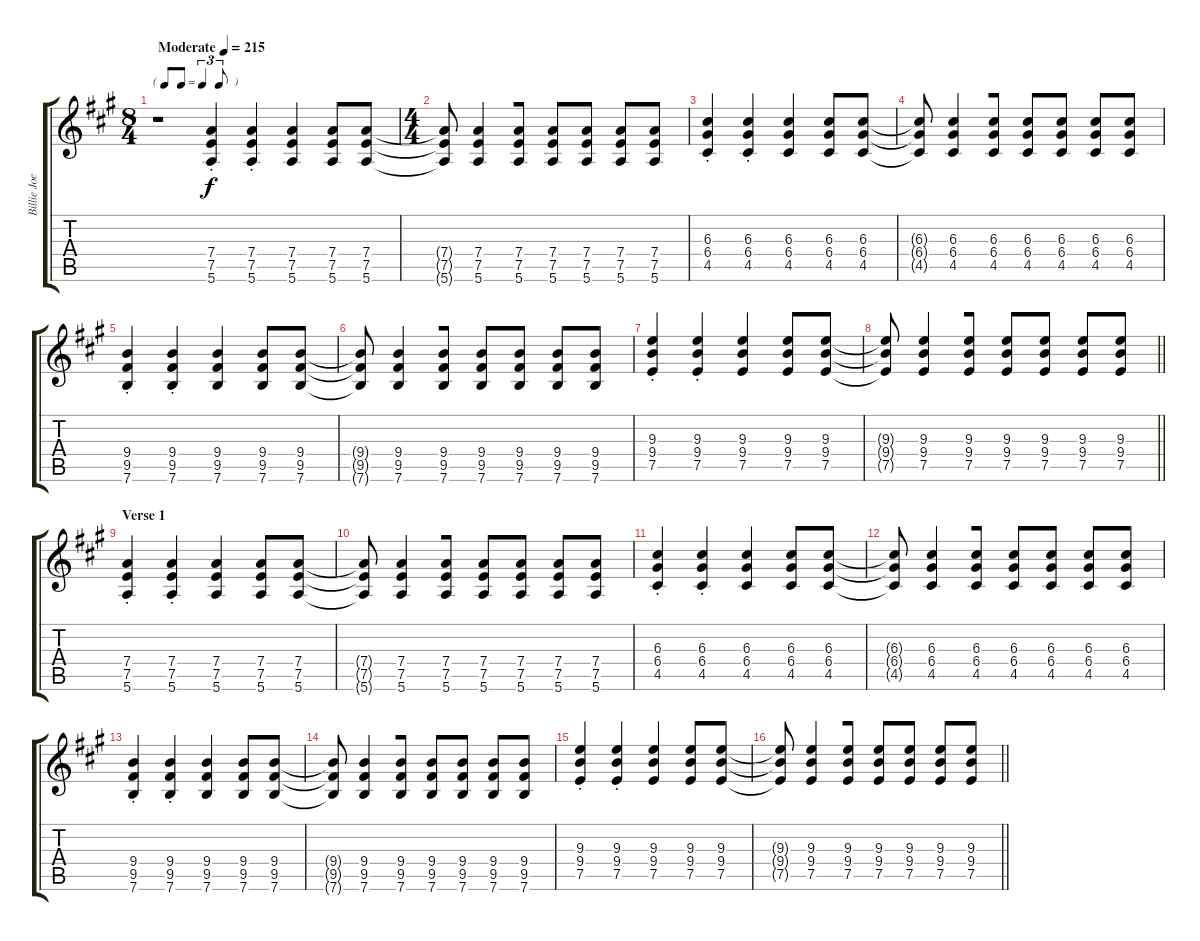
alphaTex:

\track ("Billie Joe (Rhthym Guitar)" "Billie Joe") {instrument distortionguitar}
\staff {score tabs}
\tuning (E4 B3 G3 D3 A2 E2) {hide}
\ts (8 4)
\tf triplet8th
\tempo (215 "Moderate")
\clef g2
\ks a
r.1{dy f instrument distortionguitar} (7.4{st} 7.5{st} 5.6{st}).4 (7.4{st} 7.5{st} 5.6{st}).4 (7.4 7.5 5.6).4 (7.4 7.5 5.6).8 (7.4 7.5 5.6).8 |
\ts (4 4)
(7.4{t} 7.5{t} 5.6{t}).8 (7.4 7.5 5.6).4{beam merge} (7.4 7.5 5.6).8 (7.4 7.5 5.6).8 (7.4 7.5 5.6).8 (7.4 7.5 5.6).8 (7.4 7.5 5.6).8 |
(6.3{st} 6.4{st} 4.5{st}).4 (6.3{st} 6.4{st} 4.5{st}).4 (6.3 6.4 4.5).4 (6.3 6.4 4.5).8 (6.3 6.4 4.5).8 |
(6.3{t} 6.4{t} 4.5{t}).8 (6.3 6.4 4.5).4{beam merge} (6.3 6.4 4.5).8 (6.3 6.4 4.5).8 (6.3 6.4 4.5).8 (6.3 6.4 4.5).8 (6.3 6.4 4.5).8 |
(9.4{st} 9.5{st} 7.6{st}).4 (9.4{st} 9.5{st} 7.6{st}).4 (9.4 9.5 7.6).4 (9.4 9.5 7.6).8 (9.4 9.5 7.6).8 |
(9.4{t} 9.5{t} 7.6{t}).8 (9.4 9.5 7.6).4{beam merge} (9.4 9.5 7.6).8 (9.4 9.5 7.6).8 (9.4 9.5 7.6).8 (9.4 9.5 7.6).8 (9.4 9.5 7.6).8 |
(9.3{st} 9.4{st} 7.5{st}).4 (9.3{st} 9.4{st} 7.5{st}).4 (9.3 9.4 7.5).4 (9.3 9.4 7.5).8 (9.3 9.4 7.5).8 |
\barLineRight lightlight
(9.3{t} 9.4{t} 7.5{t}).8 (9.3 9.4 7.5).4{beam merge} (9.3 9.4 7.5).8 (9.3 9.4 7.5).8 (9.3 9.4 7.5).8 (9.3 9.4 7.5).8 (9.3 9.4 7.5).8 |
\section ("" "Verse 1")
(7.4{st} 7.5{st} 5.6{st}).4 (7.4{st} 7.5{st} 5.6{st}).4 (7.4 7.5 5.6).4 (7.4 7.5 5.6).8 (7.4 7.5 5.6).8 |
(7.4{t} 7.5{t} 5.6{t}).8 (7.4 7.5 5.6).4{beam merge} (7.4 7.5 5.6).8 (7.4 7.5 5.6).8 (7.4 7.5 5.6).8 (7.4 7.5 5.6).8 (7.4 7.5 5.6).8 |
(6.3{st} 6.4{st} 4.5{st}).4 (6.3{st} 6.4{st} 4.5{st}).4 (6.3 6.4 4.5).4 (6.3 6.4 4.5).8 (6.3 6.4 4.5).8 |
(6.3{t} 6.4{t} 4.5{t}).8 (6.3 6.4 4.5).4{beam merge} (6.3 6.4 4.5).8 (6.3 6.4 4.5).8 (6.3 6.4 4.5).8 (6.3 6.4 4.5).8 (6.3 6.4 4.5).8 |
(9.4{st} 9.5{st} 7.6{st}).4 (9.4{st} 9.5{st} 7.6{st}).4 (9.4 9.5 7.6).4 (9.4 9.5 7.6).8 (9.4 9.5 7.6).8 |
(9.4{t} 9.5{t} 7.6{t}).8 (9.4 9.5 7.6).4{beam merge} (9.4 9.5 7.6).8 (9.4 9.5 7.6).8 (9.4 9.5 7.6).8 (9.4 9.5 7.6).8 (9.4 9.5 7.6).8 |
(9.3{st} 9.4{st} 7.5{st}).4 (9.3{st} 9.4{st} 7.5{st}).4 (9.3 9.4 7.5).4 (9.3 9.4 7.5).8 (9.3 9.4 7.5).8 |
\barLineRight lightlight
(9.3{t} 9.4{t} 7.5{t}).8 (9.3 9.4 7.5).4{beam merge} (9.3 9.4 7.5).8 (9.3 9.4 7.5).8 (9.3 9.4 7.5).8 (9.3 9.4 7.5).8 (9.3 9.4 7.5).8
